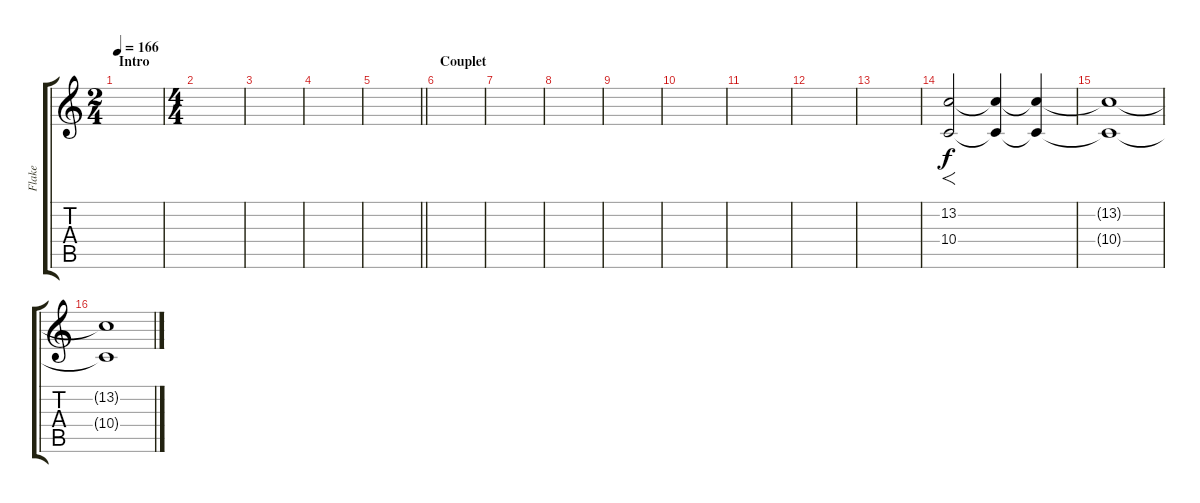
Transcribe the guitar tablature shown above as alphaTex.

\track ("Flake" "Flake") {instrument tremolostrings}
\staff {score tabs}
\tuning (E4 B3 G3 D3 A2 E2) {hide}
\ts (2 4)
\section ("" "Intro")
\tempo 166
\clef g2
\ks c
|
\ts (4 4)
|
|
|
\barLineRight lightlight
|
\section ("" "Couplet")
|
|
|
|
|
|
|
|
(13.2 10.4).2{f} (13.2{t} 10.4{t}).4 (13.2{t} 10.4{t}).4 |
(13.2{t} 10.4{t}).1 |
(13.2{t} 10.4{t}).1
